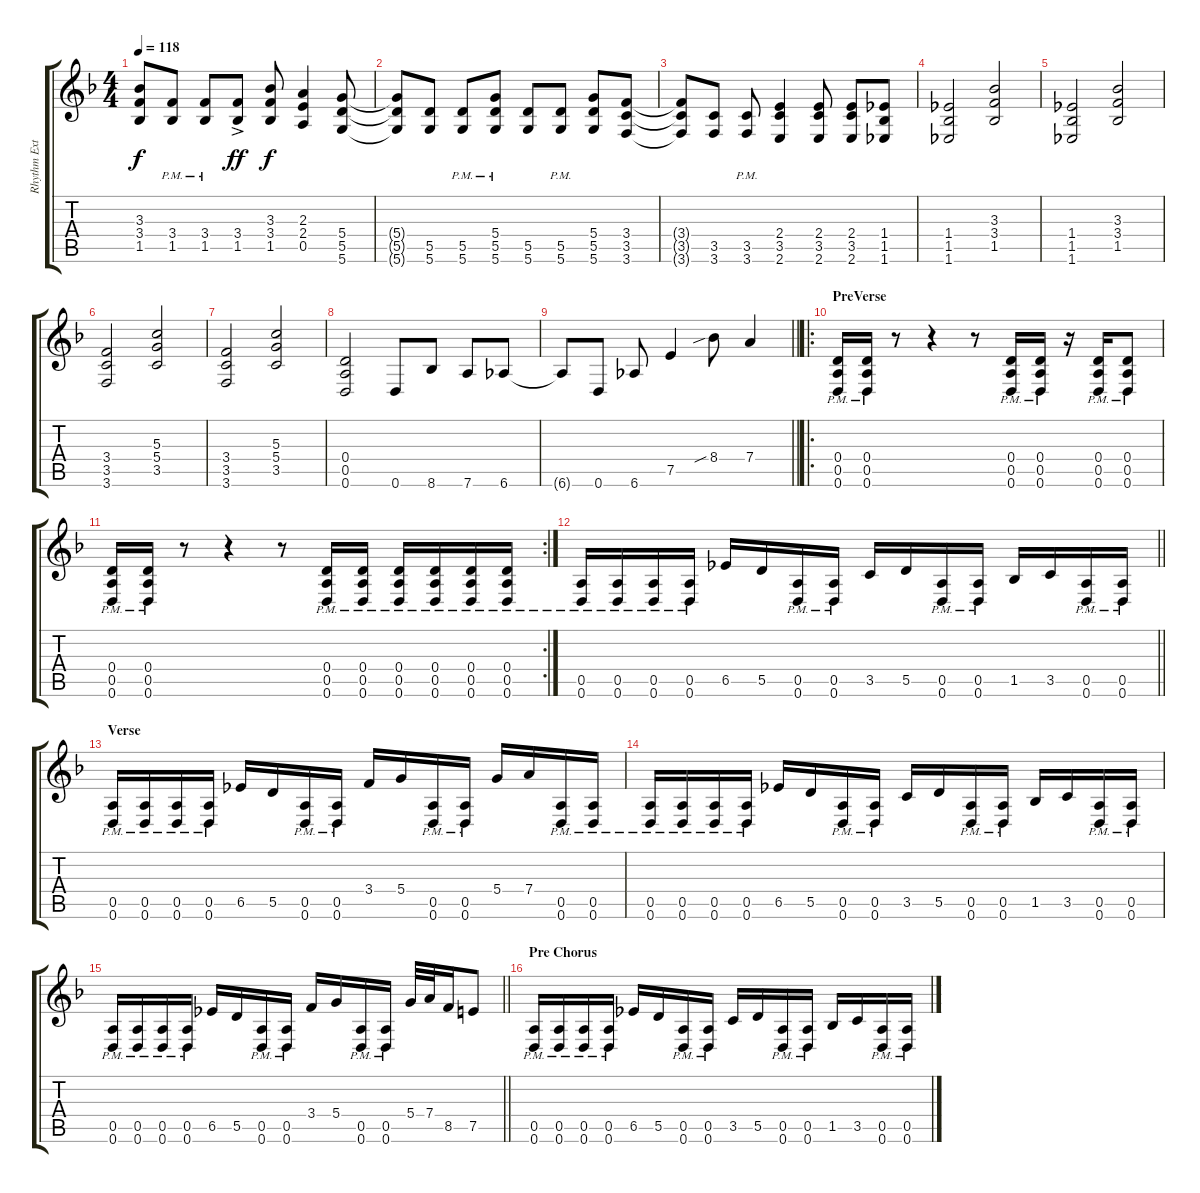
\track ("Rhythm Extra" "Rhythm Ext") {instrument distortionguitar}
\staff {score tabs}
\tuning (E4 B3 G3 D3 A2 D2) {hide}
\ts (4 4)
\tempo 118
\clef g2
\ks f
(3.3{t} 3.4{t} 1.5{t}).8{dy f} (3.4{pm} 1.5{pm}).8 (3.4{pm} 1.5{pm}).8 (3.4{ac} 1.5{ac}).8{dy ff} (3.3 3.4 1.5).8{dy f} (2.3 2.4 0.5).4 (5.4 5.5 5.6).8 |
(5.4{t} 5.5{t} 5.6{t}).8 (5.5 5.6).8 (5.5{pm} 5.6{pm}).8 (5.4{pm} 5.5{pm} 5.6{pm}).8 (5.5 5.6).8 (5.5{pm} 5.6{pm}).8 (5.4 5.5 5.6).8 (3.4 3.5 3.6).8 |
(3.4{t} 3.5{t} 3.6{t}).8 (3.5 3.6).8 (3.5{pm} 3.6{pm}).8 (2.4 3.5 2.6).4 (2.4 3.5 2.6).8 (2.4 3.5 2.6).8 (1.4 1.5 1.6).8 |
(1.4 1.5 1.6).2 (3.3 3.4 1.5).2 |
(1.4 1.5 1.6).2 (3.3 3.4 1.5).2 |
(3.4 3.5 3.6).2 (5.3 5.4 3.5).2 |
(3.4 3.5 3.6).2 (5.3 5.4 3.5).2 |
(0.4 0.5 0.6).2 0.6.8 8.6.8 7.6.8 6.6.8 |
\barLineRight lightlight
6.6{t}.8 0.6.8 6.6.8 7.5.4 8.4{sib}.8 7.4.4 |
\ro
\section ("" "PreVerse")
(0.4{pm} 0.5{pm} 0.6{pm}).16 (0.4{pm} 0.5{pm} 0.6{pm}).16 r.8 r.4 r.8 (0.4{pm} 0.5{pm} 0.6{pm}).16 (0.4{pm} 0.5{pm} 0.6{pm}).16 r.16 (0.4{pm} 0.5{pm} 0.6{pm}).16 (0.4{pm} 0.5{pm} 0.6{pm}).8 |
\rc 2
(0.4{pm} 0.5{pm} 0.6{pm}).16 (0.4{pm} 0.5{pm} 0.6{pm}).16 r.8 r.4 r.8 (0.4{pm} 0.5{pm} 0.6{pm}).16 (0.4{pm} 0.5{pm} 0.6{pm}).16 (0.4{pm} 0.5{pm} 0.6{pm}).16 (0.4{pm} 0.5{pm} 0.6{pm}).16 (0.4{pm} 0.5{pm} 0.6{pm}).16 (0.4{pm} 0.5{pm} 0.6{pm}).16 |
\barLineRight lightlight
(0.5{pm} 0.6{pm}).16 (0.5{pm} 0.6{pm}).16 (0.5{pm} 0.6{pm}).16 (0.5{pm} 0.6{pm}).16 6.5.16 5.5.16 (0.5{pm} 0.6{pm}).16 (0.5{pm} 0.6{pm}).16 3.5.16 5.5.16 (0.5{pm} 0.6{pm}).16 (0.5{pm} 0.6{pm}).16 1.5.16 3.5.16 (0.5{pm} 0.6{pm}).16 (0.5{pm} 0.6{pm}).16 |
\section ("" "Verse")
(0.5{pm} 0.6{pm}).16 (0.5{pm} 0.6{pm}).16 (0.5{pm} 0.6{pm}).16 (0.5{pm} 0.6{pm}).16 6.5.16 5.5.16 (0.5{pm} 0.6{pm}).16 (0.5{pm} 0.6{pm}).16 3.4.16 5.4.16 (0.5{pm} 0.6{pm}).16 (0.5{pm} 0.6{pm}).16 5.4.16 7.4.16 (0.5{pm} 0.6{pm}).16 (0.5{pm} 0.6{pm}).16 |
(0.5{pm} 0.6{pm}).16 (0.5{pm} 0.6{pm}).16 (0.5{pm} 0.6{pm}).16 (0.5{pm} 0.6{pm}).16 6.5.16 5.5.16 (0.5{pm} 0.6{pm}).16 (0.5{pm} 0.6{pm}).16 3.5.16 5.5.16 (0.5{pm} 0.6{pm}).16 (0.5{pm} 0.6{pm}).16 1.5.16 3.5.16 (0.5{pm} 0.6{pm}).16 (0.5{pm} 0.6{pm}).16 |
\barLineRight lightlight
(0.5{pm} 0.6{pm}).16 (0.5{pm} 0.6{pm}).16 (0.5{pm} 0.6{pm}).16 (0.5{pm} 0.6{pm}).16 6.5.16 5.5.16 (0.5{pm} 0.6{pm}).16 (0.5{pm} 0.6{pm}).16 3.4.16 5.4.16 (0.5{pm} 0.6{pm}).16 (0.5{pm} 0.6{pm}).16 5.4.32 7.4.32 8.5.16 7.5.8 |
\section ("" "Pre Chorus")
(0.5{pm} 0.6{pm}).16 (0.5{pm} 0.6{pm}).16 (0.5{pm} 0.6{pm}).16 (0.5{pm} 0.6{pm}).16 6.5.16 5.5.16 (0.5{pm} 0.6{pm}).16 (0.5{pm} 0.6{pm}).16 3.5.16 5.5.16 (0.5{pm} 0.6{pm}).16 (0.5{pm} 0.6{pm}).16 1.5.16 3.5.16 (0.5{pm} 0.6{pm}).16 (0.5{pm} 0.6{pm}).16
